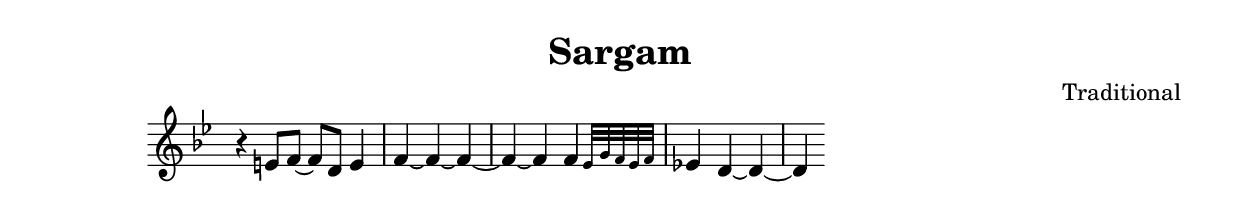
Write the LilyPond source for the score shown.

#(ly:set-option 'midi-extension "mid")
\version "2.12.3"
\include "english.ly"
\header{ 
title = "Sargam"
composer = "Traditional"
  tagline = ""  % removed 
}
%{
 Rag:Bhairavi
Tal:Dadra
Title:Sargam
Author:Traditional
Source:AAK
Mode: phrygian
Filename: bhairavi sargam 
Time: 3/4
Key: D

   0             +       0    RmgRg    g+
|: -- Rg -S R- | g - - | - - g       |  r S - | - :| 
 %}
  
melody = {
\once \override Staff.TimeSignature #'stencil = ##f
\clef treble
\key c \phrygian
\autoBeamOn  
\cadenzaOn
\bar "|:" r4  d'8[ ef'8]~ ef'8[ c'8] d'4  \bar "|" ef'4~ ef'4~ ef'4~ \bar "|" ef'4~ ef'4 \afterGrace ef'4 { d'32[ f'32 ef'32 d'32 ef'32] } \bar "|" df'4 c'4~ c'4~ \bar "|" c'4 \bar ":|"
}

text = \lyricmode {
  
}

\score{
\transpose c' d'
<<
  \new Voice = "one" {
    \melody
  }
  \new Lyrics \lyricsto "one" \text
>>
\layout {
  \context {
       \Score
    \remove "Bar_number_engraver"
  } 
  }
\midi { 
  \context {
    \Score
    tempoWholesPerMinute = #(ly:make-moment 200 4)
   }
 }
}
